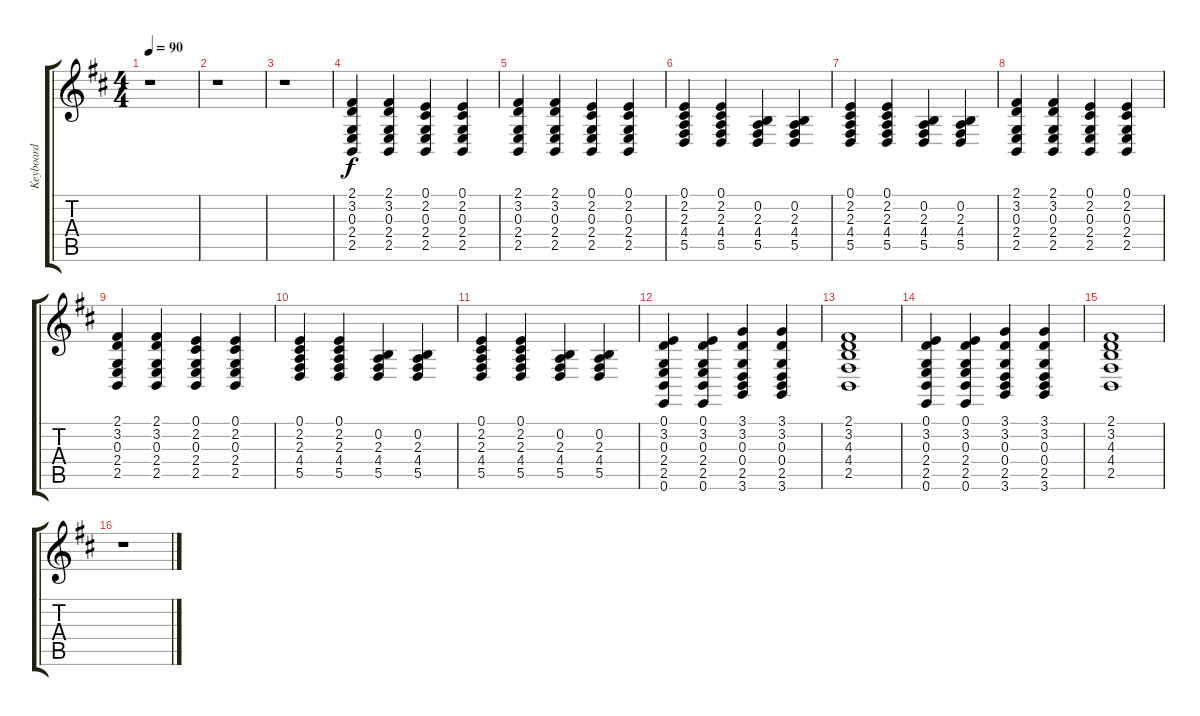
\track ("Keyboard" "Keyboard") {instrument stringensemble2}
\staff {score tabs}
\tuning (E4 B3 G3 D3 A2 E2) {hide}
\ts (4 4)
\tempo 90
\clef g2
\ks d
r.1{dy f} |
r.1 |
r.1 |
(2.1 3.2 0.3 2.4 2.5).4 (2.1 3.2 0.3 2.4 2.5).4 (0.1 2.2 0.3 2.4 2.5).4 (0.1 2.2 0.3 2.4 2.5).4 |
(2.1 3.2 0.3 2.4 2.5).4 (2.1 3.2 0.3 2.4 2.5).4 (0.1 2.2 0.3 2.4 2.5).4 (0.1 2.2 0.3 2.4 2.5).4 |
(0.1 2.2 2.3 4.4 5.5).4 (0.1 2.2 2.3 4.4 5.5).4 (0.2 2.3 4.4 5.5).4 (0.2 2.3 4.4 5.5).4 |
(0.1 2.2 2.3 4.4 5.5).4 (0.1 2.2 2.3 4.4 5.5).4 (0.2 2.3 4.4 5.5).4 (0.2 2.3 4.4 5.5).4 |
(2.1 3.2 0.3 2.4 2.5).4 (2.1 3.2 0.3 2.4 2.5).4 (0.1 2.2 0.3 2.4 2.5).4 (0.1 2.2 0.3 2.4 2.5).4 |
(2.1 3.2 0.3 2.4 2.5).4 (2.1 3.2 0.3 2.4 2.5).4 (0.1 2.2 0.3 2.4 2.5).4 (0.1 2.2 0.3 2.4 2.5).4 |
(0.1 2.2 2.3 4.4 5.5).4 (0.1 2.2 2.3 4.4 5.5).4 (0.2 2.3 4.4 5.5).4 (0.2 2.3 4.4 5.5).4 |
(0.1 2.2 2.3 4.4 5.5).4 (0.1 2.2 2.3 4.4 5.5).4 (0.2 2.3 4.4 5.5).4 (0.2 2.3 4.4 5.5).4 |
(0.1 3.2 0.3 2.4 2.5 0.6).4 (0.1 3.2 0.3 2.4 2.5 0.6).4 (3.1 3.2 0.3 0.4 2.5 3.6).4 (3.1 3.2 0.3 0.4 2.5 3.6).4 |
(2.1 3.2 4.3 4.4 2.5).1 |
(0.1 3.2 0.3 2.4 2.5 0.6).4 (0.1 3.2 0.3 2.4 2.5 0.6).4 (3.1 3.2 0.3 0.4 2.5 3.6).4 (3.1 3.2 0.3 0.4 2.5 3.6).4 |
(2.1 3.2 4.3 4.4 2.5).1 |
r.1
